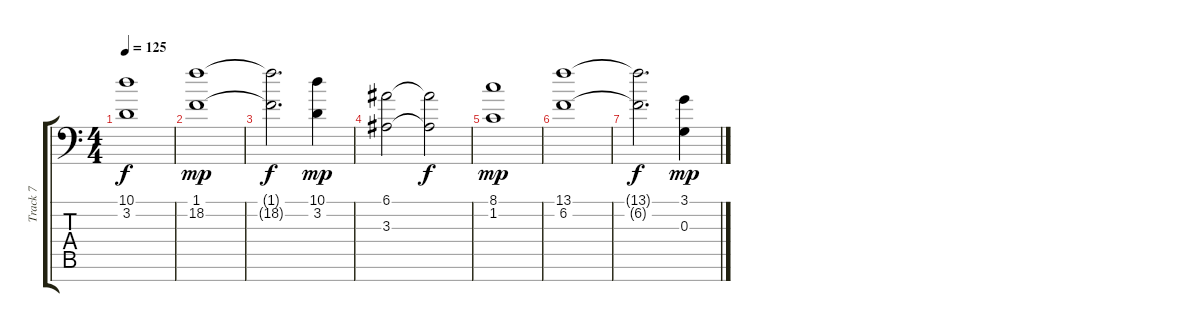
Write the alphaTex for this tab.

\track ("Track 7" "Track 7") {instrument pad4choir}
\staff {score tabs}
\tuning (E4 B3 G3 D3 A2 E2 C-1) {hide}
\ts (4 4)
\tempo 125
\clef f4
\ks c
(10.1 3.2).1{dy f} |
(1.1 18.2).1{dy mp} |
(1.1{t} 18.2{t}).2{d dy f} (10.1 3.2).4{dy mp} |
(6.1 3.3).2 (6.1{t} 3.3{t}).2{dy f} |
(8.1 1.2).1{dy mp} |
(13.1 6.2).1 |
(13.1{t} 6.2{t}).2{d dy f} (3.1 0.3).4{dy mp}
